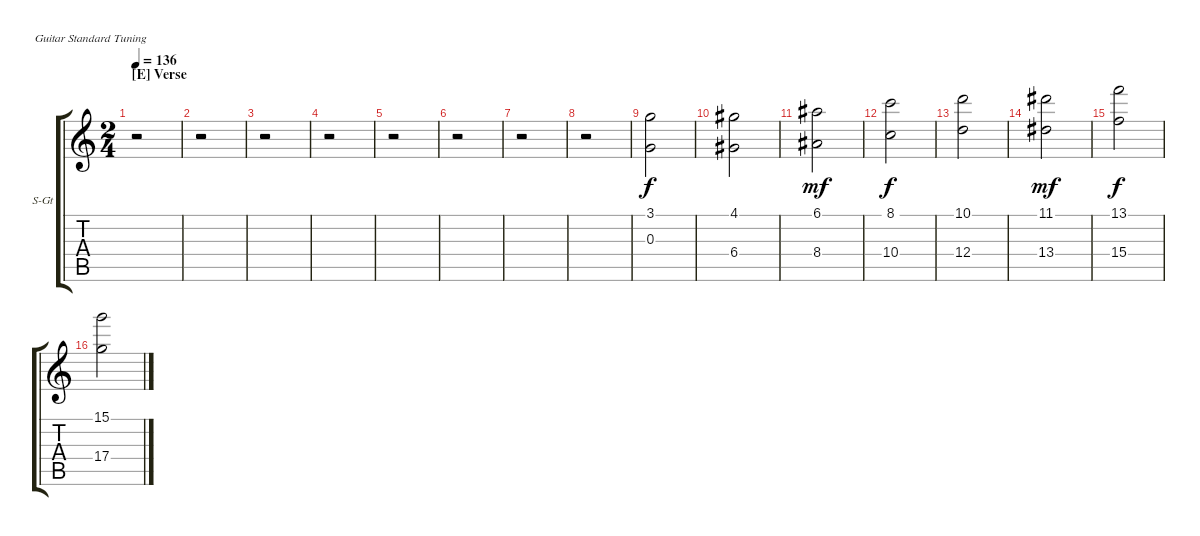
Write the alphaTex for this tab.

\bracketExtendMode groupsimilarinstruments
\firstSystemTrackNameOrientation horizontal
\otherSystemsTrackNameOrientation horizontal
\track ("strings" "S-Gt") {solo instrument stringensemble1}
\staff {score tabs}
\tuning (E4 B3 G3 D3 A2 E2)
\displaytranspose 12
\ts (2 4)
\section ("E" "Verse")
\tempo 136
\clef g2
\ks c
r.2{dy f} |
r.2 |
r.2 |
r.2 |
r.2 |
r.2 |
r.2 |
r.2 |
(3.1 0.3).2 |
(4.1 6.4).2 |
(6.1 8.4).2{dy mf} |
(8.1 10.4).2{dy f} |
(10.1 12.4).2 |
(11.1 13.4).2{dy mf} |
(13.1 15.4).2{dy f} |
(15.1 17.4).2
